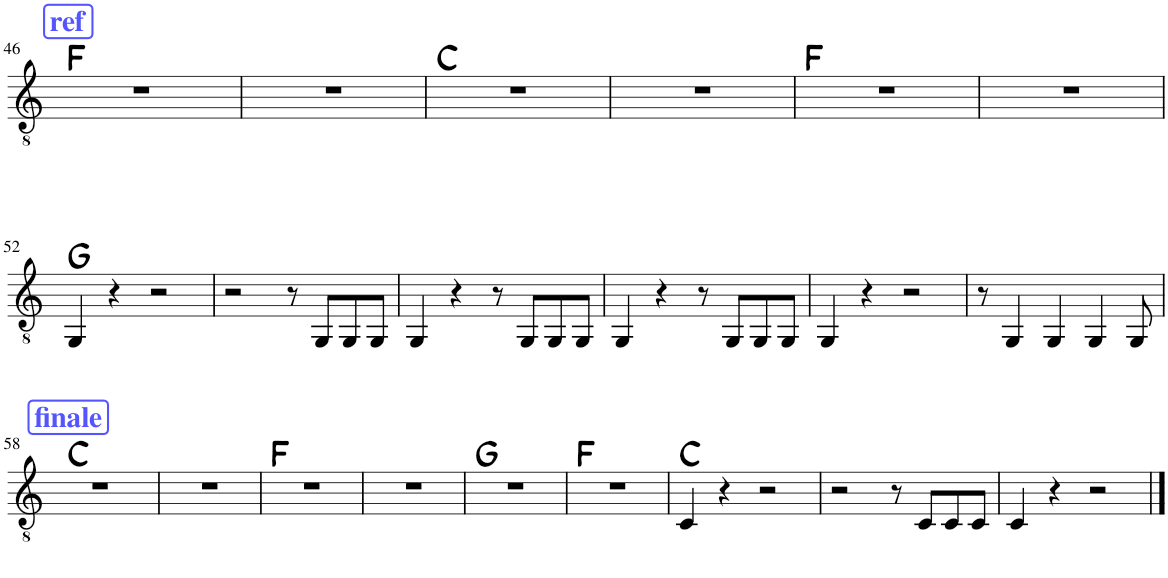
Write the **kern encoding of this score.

**kern	**harte
*part1	*part1
*staff1	*
*I"Classical Guitar	*
*I'Guit.	*
!!LO:PB:g=z
*clefGv2	*
*k[]	*
*M4/4	*
!!LO:REH:place=s1:a:B:cj:color=#5555FF:fs=14:t=ref
=46	=46
1r	F:maj
=47	=47
1r	.
=48	=48
1r	C:maj
=49	=49
1r	.
=50	=50
1r	F:maj
=51	=51
1r	.
!!LO:LB:g=z
=52	=52
4GG/	G:maj
4r	.
2r	.
=53	=53
2r	.
8r	.
8GG/L	.
8GG/	.
8GG/J	.
=54	=54
4GG/	.
4r	.
8r	.
8GG/L	.
8GG/	.
8GG/J	.
=55	=55
4GG/	.
4r	.
8r	.
8GG/L	.
8GG/	.
8GG/J	.
=56	=56
4GG/	.
4r	.
2r	.
=57	=57
8r	.
4GG/	.
4GG/	.
4GG/	.
8GG/	.
!!LO:LB:g=z
!!LO:REH:place=s1:a:B:cj:color=#5555FF:fs=14:t=finale
=58	=58
1r	C:maj
=59	=59
1r	.
=60	=60
1r	F:maj
=61	=61
1r	.
=62	=62
1r	G:maj
=63	=63
1r	F:maj
=64	=64
4C/	C:maj
4r	.
2r	.
=65	=65
2r	.
8r	.
8C/L	.
8C/	.
8C/J	.
=66	=66
4C/	.
4r	.
2r	.
==	==
*-	*-
